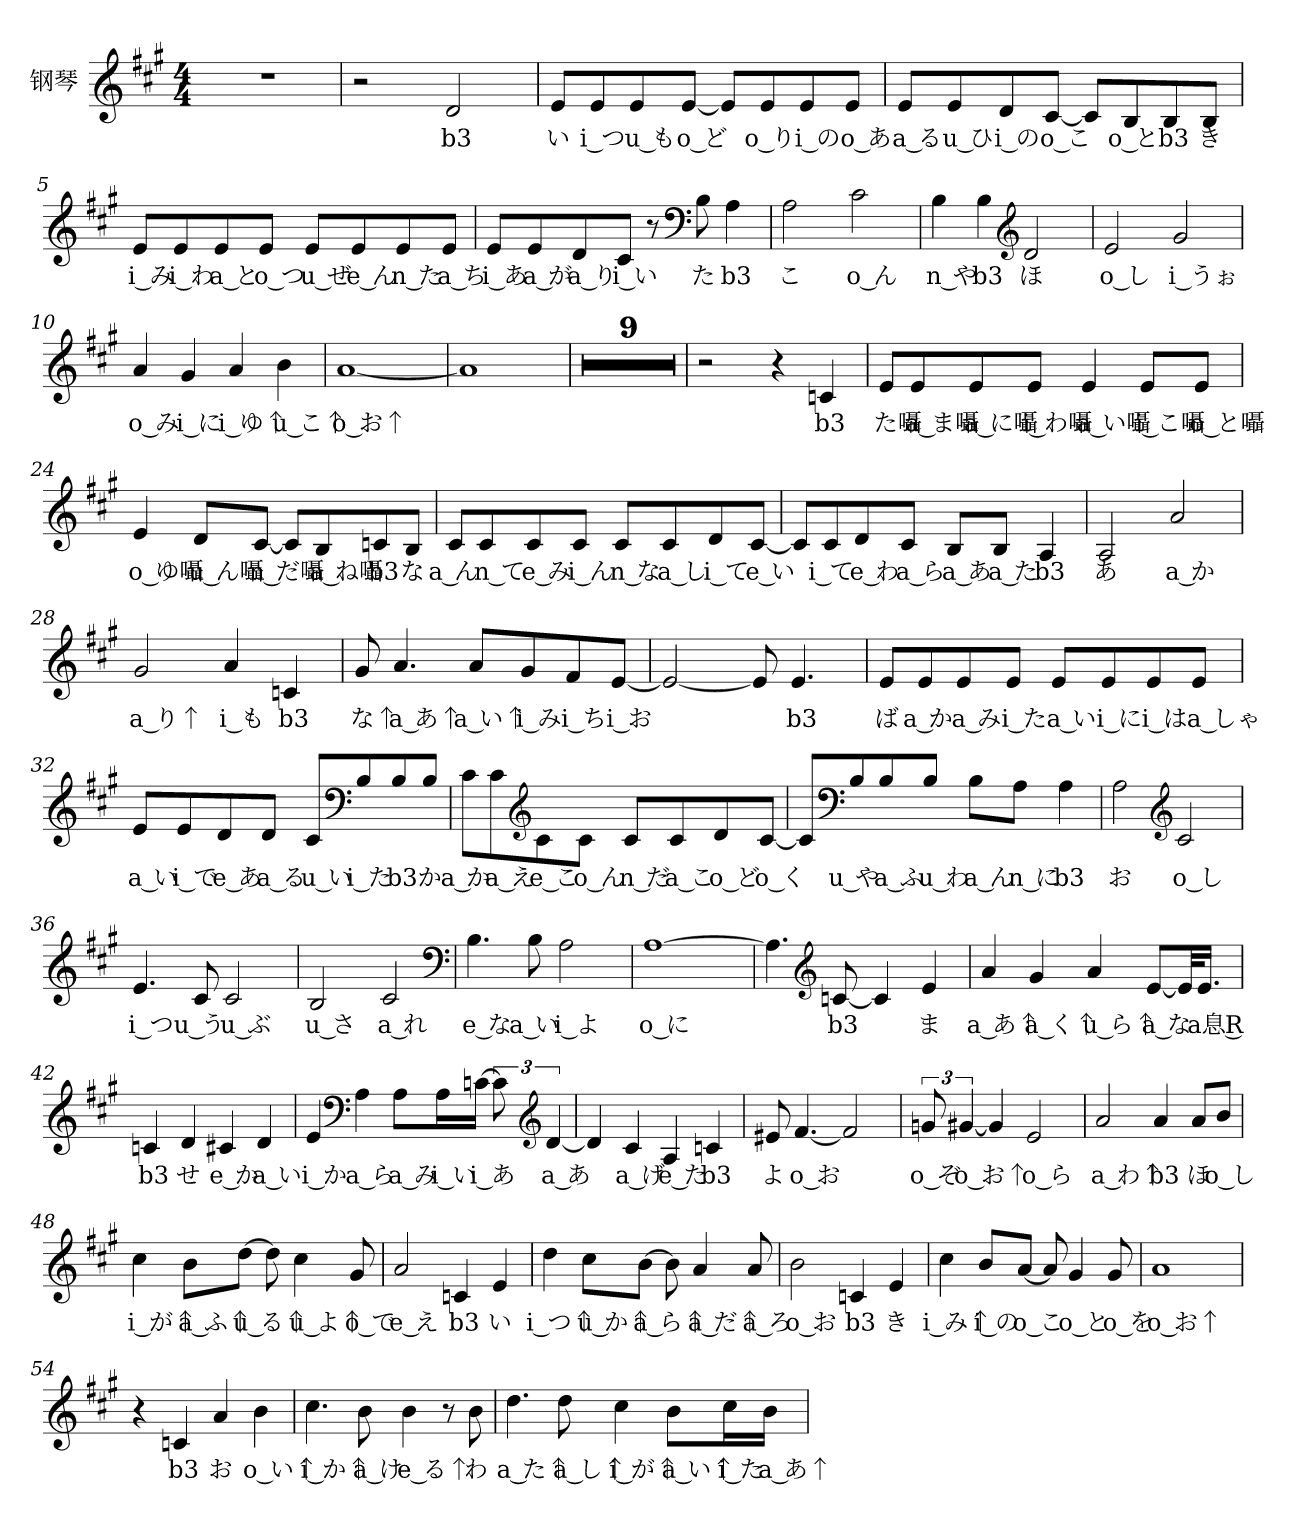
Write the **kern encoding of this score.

**kern	**text
*part1	*part1
*staff1	*staff1
*I"钢琴	*
*clefG2	*
*k[f#c#g#]	*
*M4/4	*
*MM165	*
=1	=1
1r	.
=2	=2
2r	.
2d	b3
=3	=3
8eL	- い
8e	i つ
8e	u も
[8eJ	o ど
8eL]	.
8e	o り
8e	i の
8eJ	o あ
=4	=4
8eL	a る
8e	u ひ
8d	i の
[8c#J	o こ
8c#L]	.
8B	o と
8B	b3
8BJ	- き
=5	=5
8eL	i み
8e	i わ
8e	a と
8eJ	o つ
8eL	u ぜ
8e	e ん
8e	n た
8eJ	a ち
=6	=6
8eL	i あ
8e	a が
8d	a り
8c#J	i い
8r	.
*clefF4	*
8B	- た
4A	b3
=7	=7
2A	- こ
2c#	o ん
=8	=8
4B	n や
4B	b3
*clefG2	*
2d	- ほ
=9	=9
2e	o し
2g#	i うぉ
=10	=10
4a	o み
4g#	i に
4a	i ゆ↑
4b	u こ↑
=11	=11
[1a	o お↑
=12	=12
1a]	.
=13	=13
1r	.
=14	=14
1r	.
=15	=15
1r	.
=16	=16
1r	.
=17	=17
1r	.
=18	=18
1r	.
=19	=19
1r	.
=20	=20
1r	.
=21	=21
1r	.
=22	=22
2r	.
4r	.
4cn	b3
=23	=23
8eL	- た囁
8e	a ま囁
8e	a に囁
8eJ	i わ囁
4e	a い囁
8eL	i こ囁
8eJ	o と囁
=24	=24
4e	o ゆ囁
8dL	u ん囁
[8c#J	n だ囁
8c#L]	.
8B	a ね囁
8cn	b3
8BJ	- な
=25	=25
8c#L	a ん
8c#	n て
8c#	e み
8c#J	i ん
8c#L	n な
8c#	a し
8d	i て
[8c#J	e い
=26	=26
8c#L]	.
8c#	i て
8d	e わ
8c#J	a ら
8BL	a あ
8BJ	a た
4A	b3
=27	=27
2A	- あ
2a	a か
=28	=28
2g#	a り↑
4a	i も
4cn	b3
=29	=29
8g#	- な↑
4.a	a あ↑
8aL	a い↑
8g#	i み
8f#	i ち
[8eJ	i お
=30	=30
2e_	.
8e]	.
4.e	b3
=31	=31
8eL	- ば
8e	a か
8e	a み
8eJ	i た
8eL	a い
8e	i に
8e	i は
8eJ	a しゃ
=32	=32
8eL	a い
8e	i で
8d	e あ
8dJ	a る
8c#L	u い
*clefF4	*
8B	i た
8B	b3
8BJ	- か
=33	=33
8c#L	a か
8c#	a え
*clefG2	*
8c#	e こ
8c#J	o ん
8c#L	n だ
8c#	a こ
8d	o ど
[8c#J	o く
=34	=34
8c#L]	.
*clefF4	*
8B	u や
8B	a ふ
8BJ	u わ
8BL	a ん
8AJ	n に
4A	b3
=35	=35
2A	- お
*clefG2	*
2c#	o し
=36	=36
4.e	i つ
8c#	u う
2c#	u ぶ
=37	=37
2B	u さ
2c#	a れ
*clefF4	*
=38	=38
4.B	e な
8B	a い
2A	i よ
=39	=39
[1A	o に
=40	=40
4.A]	.
*clefG2	*
[8cn	b3
4c]	.
4e	- ま
=41	=41
4a	a あ↑
4g#	a く↑
4a	u ら↑
[8eL	a な
32eKL]	.
16.eJJ	a息 R
=42	=42
4cn	b3
4d	- せ
4c#X	e か
4d	a い
=43	=43
4e	i か
*clefF4	*
4A	a ら
8AL	a み
16AL	i い
[16cnJJ	i あ
12c]	.
*clefG2	*
[6d	a あ
=44	=44
4d]	.
4c#	a げ
4A	e た
4cn	b3
=45	=45
8e#X	- よ
[4.f#	o お
2f#]	.
=46	=46
12gn	o ぞ
[6g#X	o お↑
4g#]	.
2e	o ら
=47	=47
2a	a わ↑
4a	b3
8aL	- ほ
8bJ	o し
=48	=48
4cc#	i が↑
8bL	a ふ↑
[8ddJ	u る↑
8dd]	.
4cc#	u よ↑
8g#	o で
=49	=49
2a	e え
4cn	b3
4e	- い
=50	=50
4dd	i つ↑
8cc#L	u か↑
[8bJ	a ら↑
8b]	.
4a	a だ↑
8a	a ろ
=51	=51
2b	o お
4cn	b3
4e	- き
=52	=52
4cc#	i み↑
8bL	i の
[8aJ	o こ
8a]	.
4g#	o と
8g#	o を
=53	=53
1a	o お↑
=54	=54
4r	.
4cn	b3
4a	- お
4b	o い↑
=55	=55
4.cc#	i か↑
8b	a け
4b	e る↑
8r	.
8b	- わ
=56	=56
4.dd	a た↑
8dd	a し↑
4cc#	i が↑
8bL	a い↑
16cc#L	i た
16bJJ	a あ↑
=	=
*-	*-
